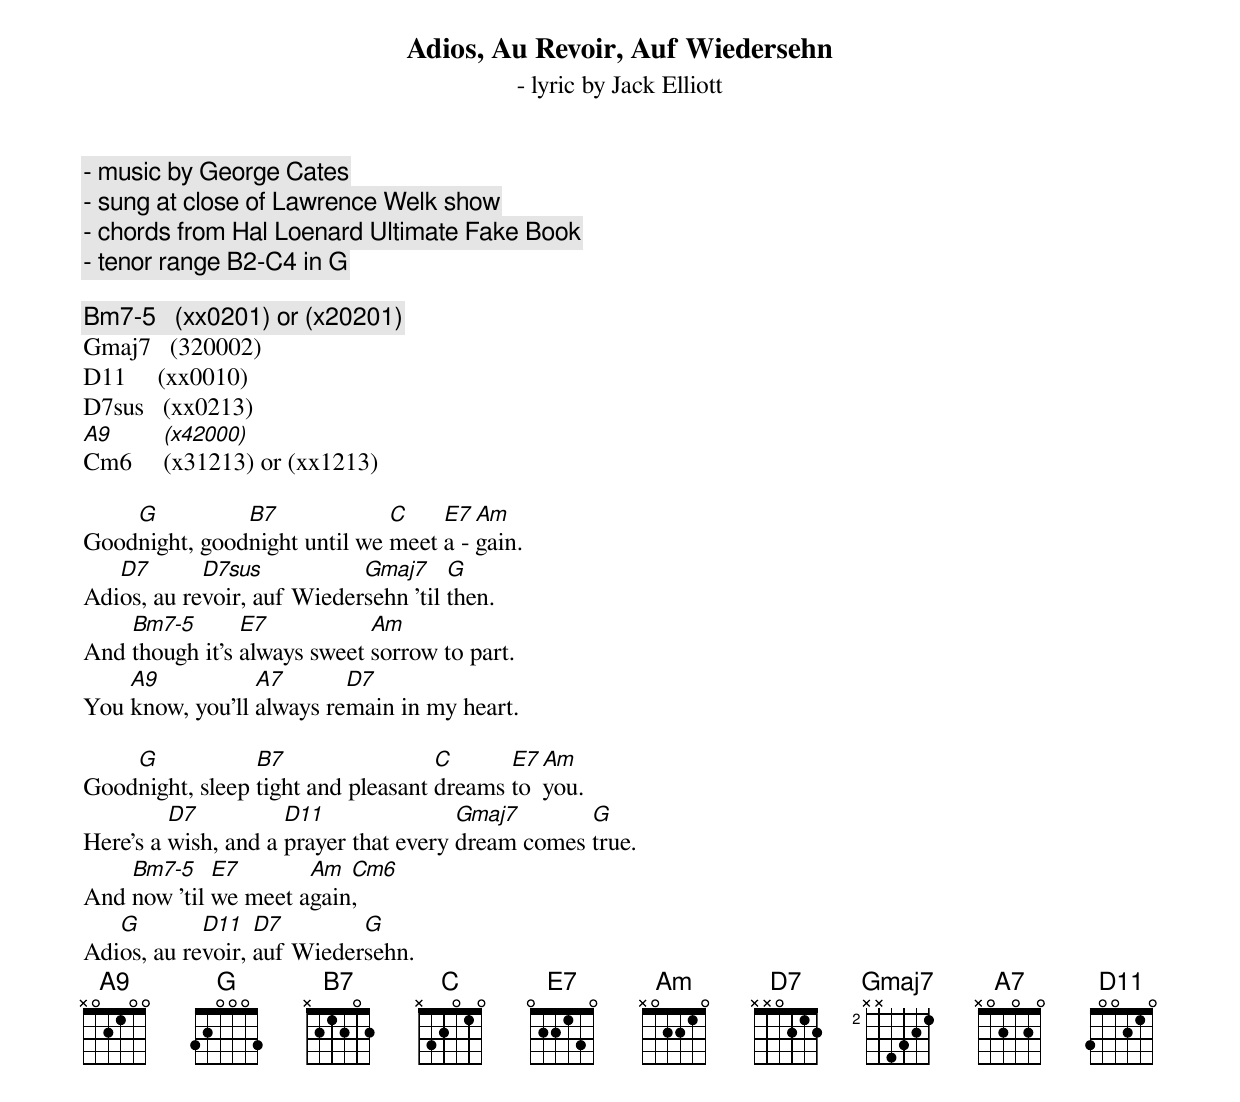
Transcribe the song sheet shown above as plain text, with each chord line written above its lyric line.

Adios, Au Revoir, Auf Wiedersehn
 - lyric by Jack Elliott
 - music by George Cates
 - sung at close of Lawrence Welk show
 - chords from Hal Loenard Ultimate Fake Book
 - tenor range B2-C4 in G

Bm7-5   (xx0201) or (x20201)
Gmaj7   (320002)
D11     (xx0010)
D7sus   (xx0213)
A9      (x42000)
Cm6     (x31213) or (xx1213)

    G          B7             C    E7  Am
Goodnight, goodnight until we meet a - gain.
   D7       D7sus           Gmaj7     G
Adios, au revoir, auf Wiedersehn 'til then.
    Bm7-5       E7           Am
And though it's always sweet sorrow to part.
    A9           A7       D7
You know, you'll always remain in my heart.

    G            B7                 C      E7 Am
Goodnight, sleep tight and pleasant dreams to you.
         D7          D11               Gmaj7       G
Here's a wish, and a prayer that every dream comes true.
    Bm7-5    E7       Am  Cm6
And now 'til we meet again,
   G        D11   D7        G
Adios, au revoir, auf Wiedersehn.
